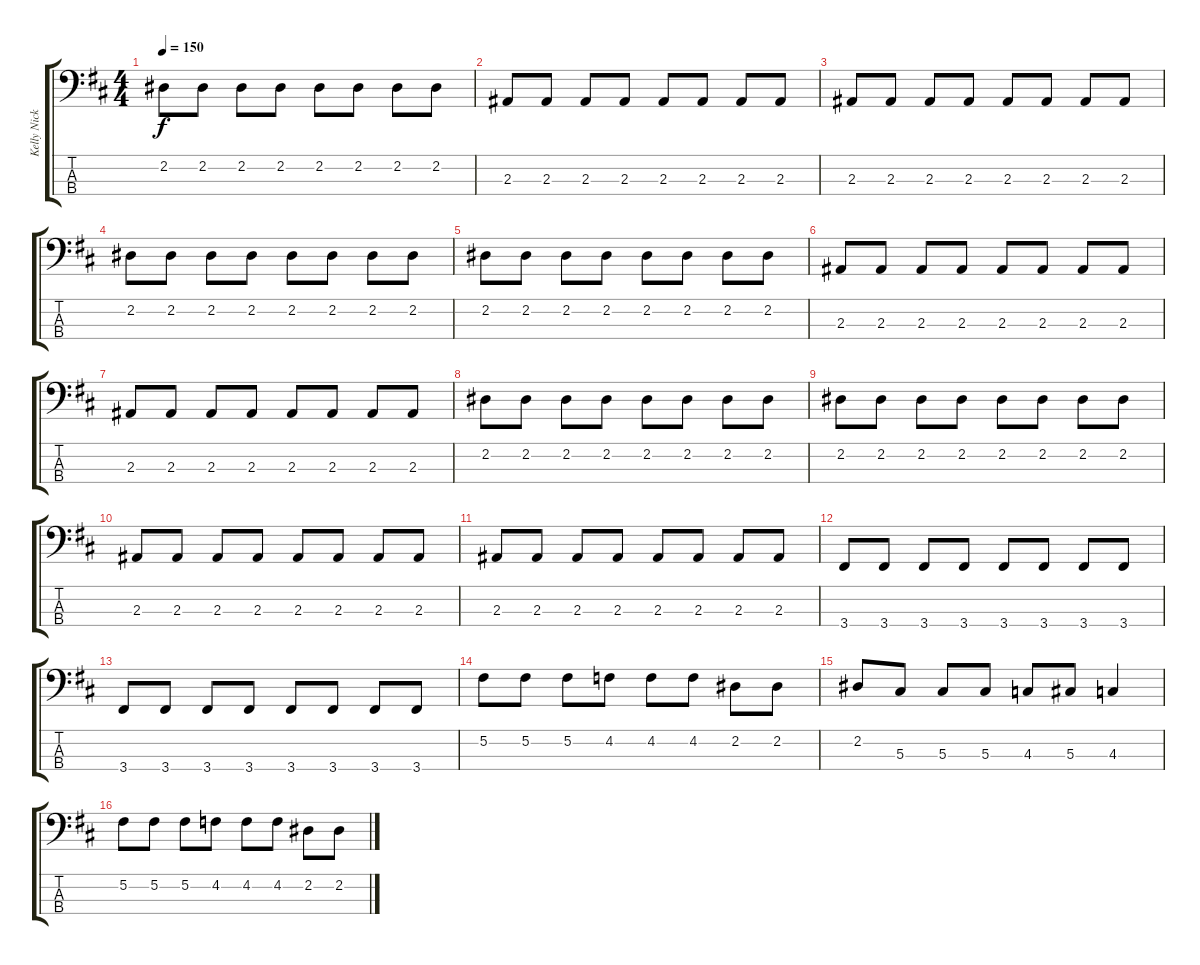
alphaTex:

\track ("Kelly Nickels" "Kelly Nick") {instrument electricbasspick}
\staff {score tabs}
\tuning (Gb2 Db2 Ab1 Eb1) {hide}
\ts (4 4)
\tempo 150
\clef f4
\ks d
2.2.8{dy f} 2.2.8 2.2.8 2.2.8 2.2.8 2.2.8 2.2.8 2.2.8 |
2.3.8 2.3.8 2.3.8 2.3.8 2.3.8 2.3.8 2.3.8 2.3.8 |
2.3.8 2.3.8 2.3.8 2.3.8 2.3.8 2.3.8 2.3.8 2.3.8 |
2.2.8 2.2.8 2.2.8 2.2.8 2.2.8 2.2.8 2.2.8 2.2.8 |
2.2.8 2.2.8 2.2.8 2.2.8 2.2.8 2.2.8 2.2.8 2.2.8 |
2.3.8 2.3.8 2.3.8 2.3.8 2.3.8 2.3.8 2.3.8 2.3.8 |
2.3.8 2.3.8 2.3.8 2.3.8 2.3.8 2.3.8 2.3.8 2.3.8 |
2.2.8 2.2.8 2.2.8 2.2.8 2.2.8 2.2.8 2.2.8 2.2.8 |
2.2.8 2.2.8 2.2.8 2.2.8 2.2.8 2.2.8 2.2.8 2.2.8 |
2.3.8 2.3.8 2.3.8 2.3.8 2.3.8 2.3.8 2.3.8 2.3.8 |
2.3.8 2.3.8 2.3.8 2.3.8 2.3.8 2.3.8 2.3.8 2.3.8 |
3.4.8 3.4.8 3.4.8 3.4.8 3.4.8 3.4.8 3.4.8 3.4.8 |
3.4.8 3.4.8 3.4.8 3.4.8 3.4.8 3.4.8 3.4.8 3.4.8 |
5.2.8 5.2.8 5.2.8 4.2.8 4.2.8 4.2.8 2.2.8 2.2.8 |
2.2.8 5.3.8 5.3.8 5.3.8 4.3.8 5.3.8 4.3.4 |
5.2.8 5.2.8 5.2.8 4.2.8 4.2.8 4.2.8 2.2.8 2.2.8
